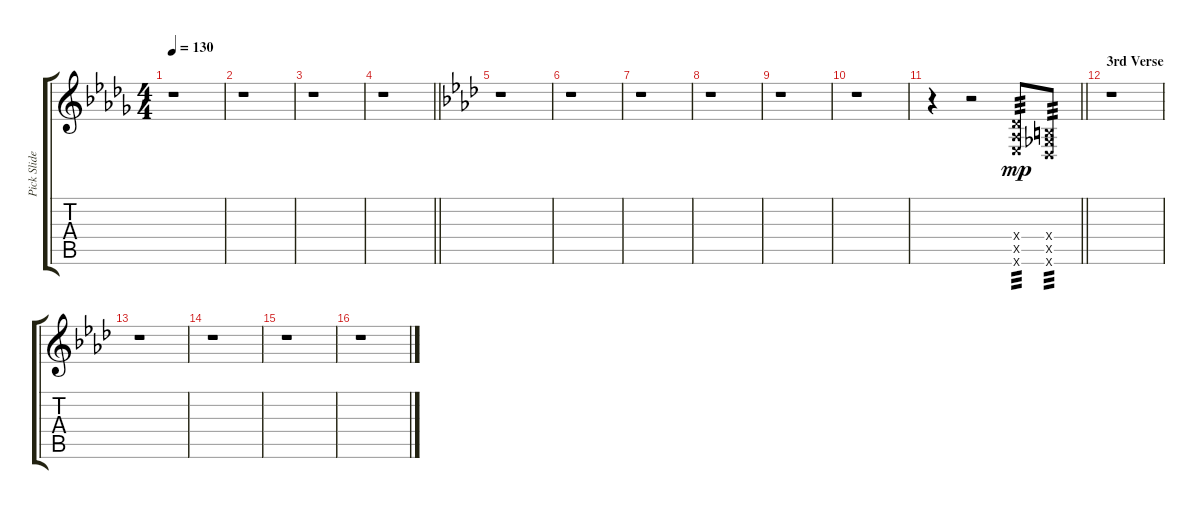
\track ("Pick Slides" "Pick Slide") {instrument guitarfretnoise}
\staff {score tabs}
\tuning (Eb4 Bb3 Gb3 Db3 Ab2 Eb2) {hide}
\ts (4 4)
\tempo 130
\clef g2
\ks db
r.1{dy mp} |
r.1 |
r.1 |
\barLineRight lightlight
r.1 |
\ks ab
r.1 |
r.1 |
r.1 |
r.1 |
r.1 |
r.1 |
\barLineRight lightlight
r.4 r.2 (12.4{x} 12.5{x} 12.6{x}).8{tp 3} (10.4{x} 10.5{x} 10.6{x}).8{tp 3} |
\section ("" "3rd Verse")
r.1 |
r.1 |
r.1 |
r.1 |
r.1
